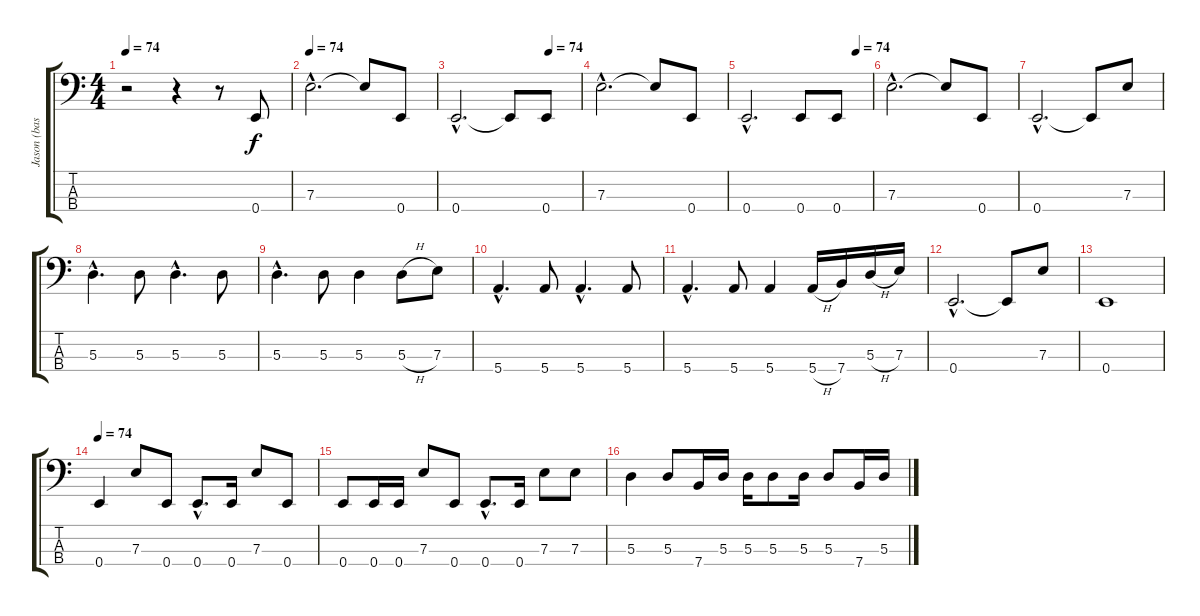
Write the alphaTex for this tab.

\track ("Jason (bass)" "Jason (bas") {instrument electricbasspick}
\staff {score tabs}
\tuning (G2 D2 A1 E1) {hide}
\ts (4 4)
\tempo 74
\clef f4
\ks c
r.2{dy f volume 16 instrument electricbasspick} r.4 r.8 0.4.8 |
\tempo 74
7.3{hac}.2{d} 7.3{t}.8 0.4.8 |
\tempo (74 0.75)
0.4{hac}.2{d} 0.4{t}.8 0.4.8 |
7.3{hac}.2{d} 7.3{t}.8 0.4.8 |
\tempo (74 0.875)
0.4{hac}.2{d} 0.4.8 0.4.8 |
7.3{hac}.2{d} 7.3{t}.8 0.4.8 |
0.4{hac}.2{d} 0.4{t}.8 7.3.8 |
5.3{hac}.4{d} 5.3.8 5.3{hac}.4{d} 5.3.8 |
5.3{hac}.4{d} 5.3.8 5.3.4 5.3{h}.8 7.3.8 |
5.4{hac}.4{d} 5.4.8 5.4{hac}.4{d} 5.4.8 |
5.4{hac}.4{d} 5.4.8 5.4.4 5.4{h}.16 7.4.16 5.3{h}.16 7.3.16 |
0.4{hac}.2{d} 0.4{t}.8 7.3.8 |
0.4.1 |
\tempo 74
0.4.4{volume 16 instrument distortionguitar} 7.3.8 0.4.8 0.4{hac}.8{d} 0.4.16 7.3.8 0.4.8 |
0.4.8 0.4.16 0.4.16 7.3.8 0.4.8 0.4{hac}.8{d} 0.4.16 7.3.8 7.3.8 |
5.3.4 5.3.8 7.4.16 5.3.16 5.3.16 5.3.8 5.3.16 5.3.8 7.4.16 5.3.16
